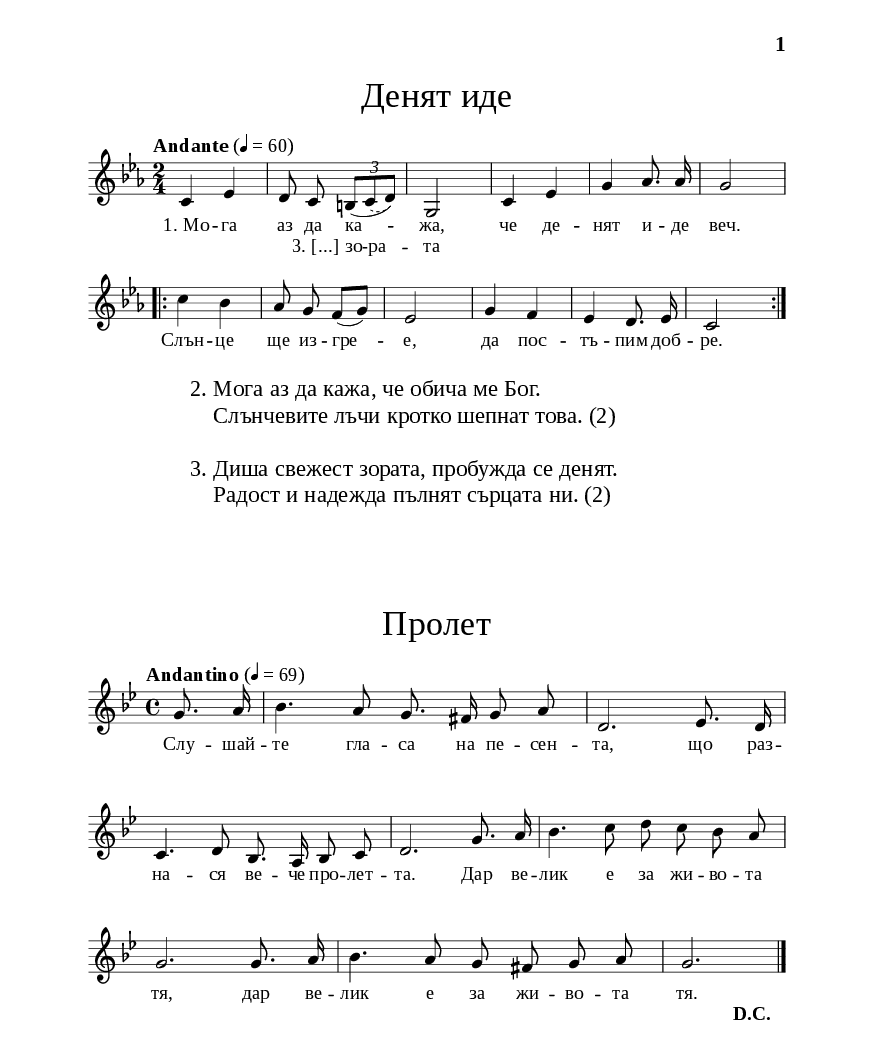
\version "2.24.3"

% include paper part and global functions
\include "include/globals.ily"

\bookpart {
  \label #'ref118_1
  \tocItem \markup "Денят иде"
  \include "include/bookpart-paper.ily"
  \score {
    \include "include/score-layout.ily"

    \new Voice \absolute {
      \clef treble
      \key c \minor
      \time 2/4
      \tempoFunc "Andante" 4 "60"
      \autoBeamOff

      c'4 es'4 | d'8  c'8  \tuplet 3/2 { b8\=1([ \slurDashed c'8\=2(d'8\=2)\=1)] } \slurSolid | g2 | c'4 es'4 | g'4 as'8. as'16 | g'2 | \break

      \bar ".|:-|"    c''4 bes' | as'8 g'8 f' [(g') ] | es'2 | g'4 f' | es'4 d'8. es'16| c'2 \bar ":|." \break
    }

    \addlyrics {
      "1. Мо" -- га аз да ка -- жа, че де -- нят и -- де веч.

      Слън -- це ще из -- гре -- е, да пос -- тъ -- пим доб -- ре.
    }

    \addlyrics {
      " " " " " " " 3. [...]" зо-ра -- та
    }

    \header {
      title = \titleFunc #'ref_desc_8 "Денят иде" " Denjat ide"
    }

    \midi{}

  } % score


  \markup \abs-fontsize #11 {
    \hspace #13
    \override #`(baseline-skip . ,bgCoupletBaselineSkip)
    \column {

      \line {  2. Мога аз да кажа, че обича ме Бог.}

      \line {   "   " Слънчевите лъчи кротко шепнат това. (2)}
      \line { " "}

      \line {   3.  Диша свежест зората, пробужда се денят.}

      \line {   "   " Радост и надежда пълнят сърцата ни. (2) }

    }
  } % markup

  \markup \vspace #4

  \label #'ref118_2
  \tocItem \markup "Пролет"
  \include "include/bookpart-paper.ily"
  \score {
    \include "include/score-layout.ily"

    \new Voice \absolute{
      \clef treble
      \key g \minor
      \time 4/4
      \tempoFunc "Andantino" 4 "69"
      \autoBeamOff
      \partial 4
      g'8. a'16 | bes'4. a'8 g'8. fis'16 g'8 a'8 | d'2. es'8. d'16 | \break

      c'4. d'8 bes8. a16 bes8 c'8  d'2. g'8. a'16 | bes'4. c''8 d''8 c''8 bes'8 a'8 |\break |

      g'2. g'8. a'16 | bes'4. a'8 g'8 fis'8 g'8 a'8 | g'2. \bar "|."
    }

    \addlyrics {
      Слу  --  шай  --
      те   гла  --  са   на   пе  --  сен  --  та,   що   раз  --  на  --
      ся   ве  --  че   про  --  лет  --  та.   Дар   ве  --  лик   е
      за   жи  --  во  --  та   тя,   дар   ве  --  лик   е   за   жи  --
      во  -- та тя.
    }

    \header {
      title = \titleFunc #'ref_desc_11 "Пролет" "Prolet"
    }

    \midi{}

  } % score

  \markup \dc-one "D.C."

  % \markup \abs-fontsize #11 {
  %   \hspace #18
  %   \override #`(baseline-skip . ,bgCoupletBaselineSkip)
  %   \column {
  %     \line { 2. Красота, ухание се лей,  }
  %     \line {   "   "  изобилно блика радостта,}
  %     \line {   "   " Слушайте и пейте в пролетта, }
  %     \line {   "   " слушайте и пейте в пролетта. }
  %   }

  % } % markup


} % bookpart

